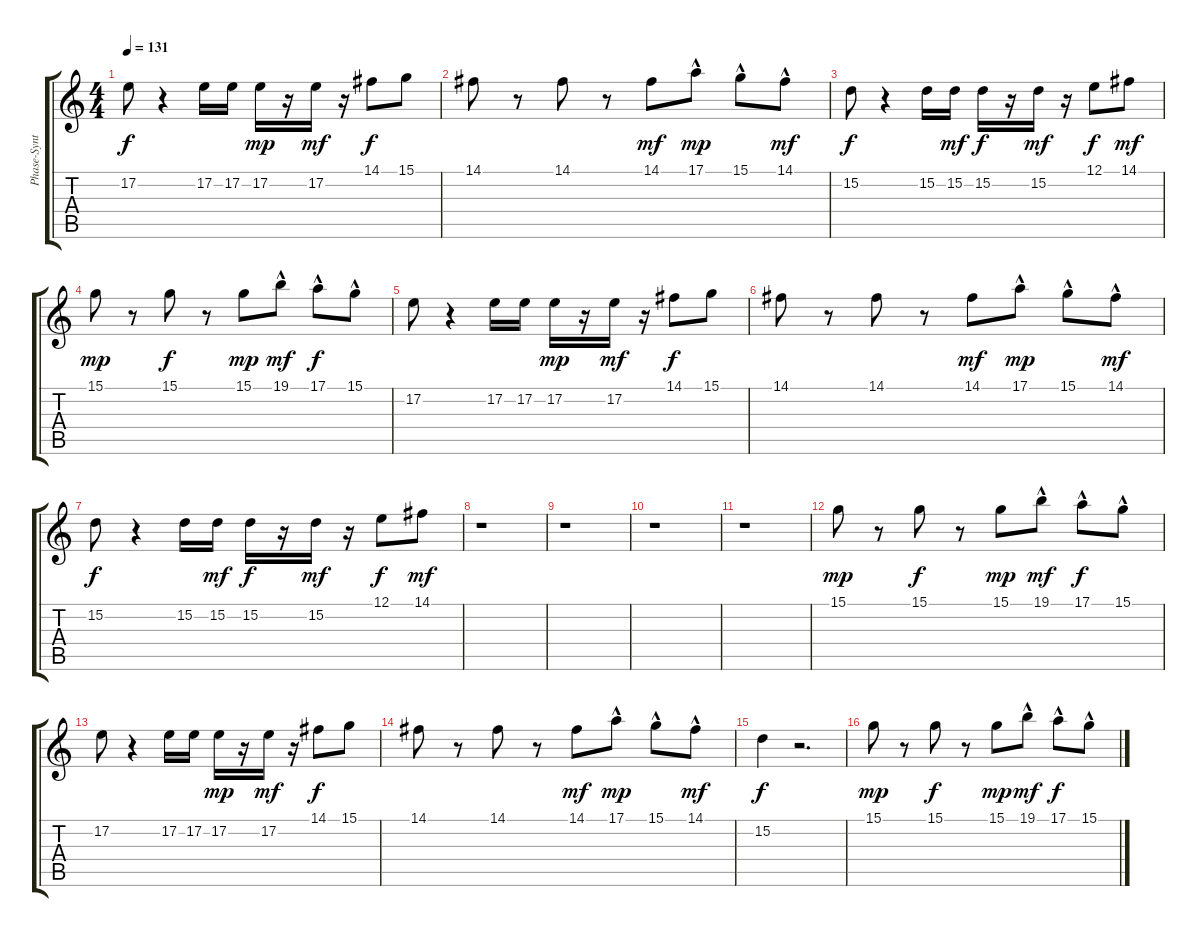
\track ("Phase-Synth" "Phase-Synt") {instrument lead1square}
\staff {score tabs}
\tuning (E4 B3 G3 D3 A2 E2) {hide}
\ts (4 4)
\tempo 131
\clef g2
\ks c
17.2.8{dy f} r.4 17.2.16 17.2.16 17.2.16{dy mp} r.16 17.2.16{dy mf} r.16 14.1.8{dy f} 15.1.8 |
14.1.8 r.8 14.1.8 r.8 14.1.8{dy mf} 17.1{hac}.8{dy mp} 15.1{hac}.8 14.1{hac}.8{dy mf} |
15.2.8{dy f} r.4 15.2.16 15.2.16{dy mf} 15.2.16{dy f} r.16 15.2.16{dy mf} r.16 12.1.8{dy f} 14.1.8{dy mf} |
15.1.8{dy mp} r.8 15.1.8{dy f} r.8 15.1.8{dy mp} 19.1{hac}.8{dy mf} 17.1{hac}.8{dy f} 15.1{hac}.8 |
17.2.8 r.4 17.2.16 17.2.16 17.2.16{dy mp} r.16 17.2.16{dy mf} r.16 14.1.8{dy f} 15.1.8 |
14.1.8 r.8 14.1.8 r.8 14.1.8{dy mf} 17.1{hac}.8{dy mp} 15.1{hac}.8 14.1{hac}.8{dy mf} |
15.2.8{dy f} r.4 15.2.16 15.2.16{dy mf} 15.2.16{dy f} r.16 15.2.16{dy mf} r.16 12.1.8{dy f} 14.1.8{dy mf} |
r.1 |
r.1 |
r.1 |
r.1 |
15.1.8{dy mp} r.8 15.1.8{dy f} r.8 15.1.8{dy mp} 19.1{hac}.8{dy mf} 17.1{hac}.8{dy f} 15.1{hac}.8 |
17.2.8 r.4 17.2.16 17.2.16 17.2.16{dy mp} r.16 17.2.16{dy mf} r.16 14.1.8{dy f} 15.1.8 |
14.1.8 r.8 14.1.8 r.8 14.1.8{dy mf} 17.1{hac}.8{dy mp} 15.1{hac}.8 14.1{hac}.8{dy mf} |
15.2.4{dy f} r.2{d} |
15.1.8{dy mp} r.8 15.1.8{dy f} r.8 15.1.8{dy mp} 19.1{hac}.8{dy mf} 17.1{hac}.8{dy f} 15.1{hac}.8
